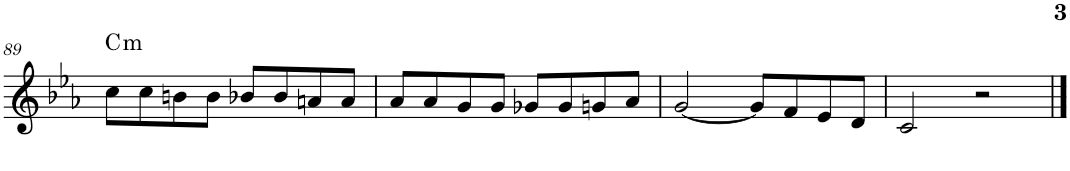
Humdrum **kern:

**kern	**harte
*part1	*part1
*staff1	*
*I"Piano	*
*I'Pno.	*
!!LO:PB:g=z
*clefG2	*
*k[b-e-a-]	*
*M4/4	*
=89	=89
!	!LO:H:kt=m
8cc\L	C:min
8cc\	.
8bn\	.
8b\J	.
8b-X/L	.
8b-/	.
8an/	.
8a/J	.
=90	=90
8a-/L	.
8a-/	.
8g/	.
8g/J	.
8g-X/L	.
8g-/	.
8gn/	.
8a-/J	.
=91	=91
[2g/	.
8g/L]	.
8f/	.
8e-/	.
8d/J	.
=92	=92
2c/	.
2r	.
==	==
*-	*-
